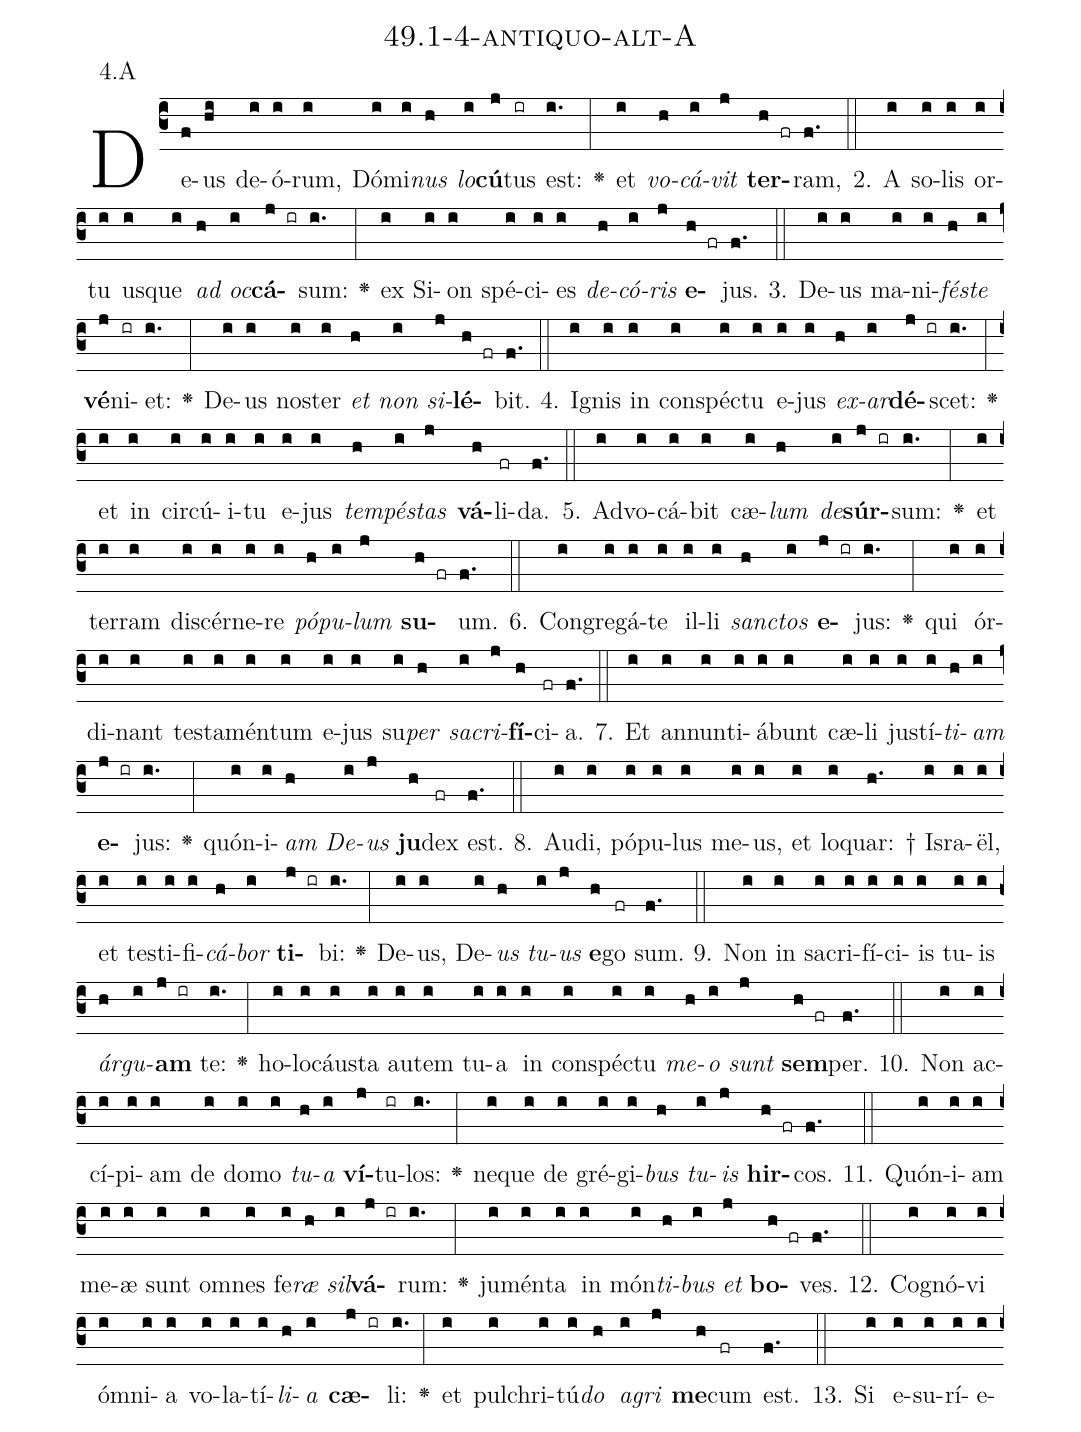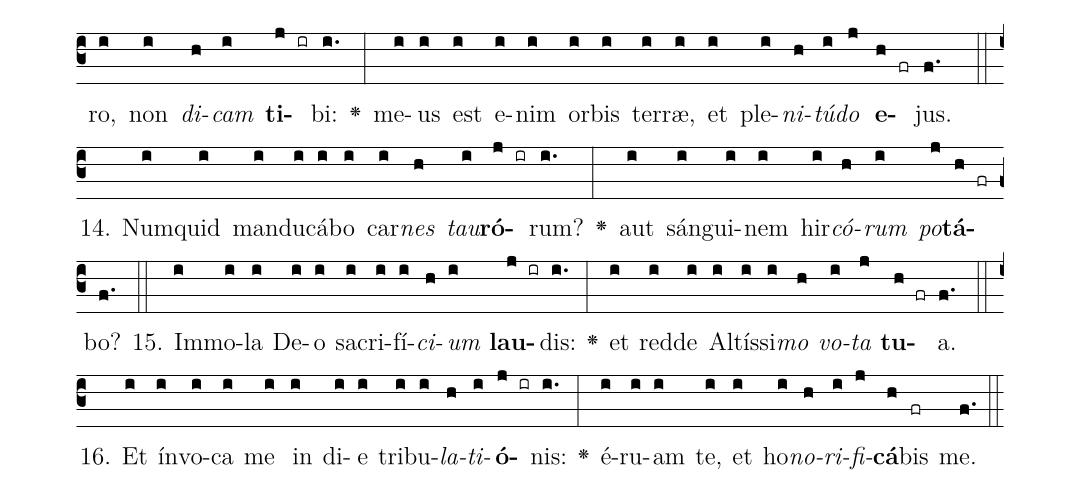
name: 49.1-4-antiquo-alt-A;
annotation: 4.A;
%%
(c3)De(f)us(hi) de(i)ó(i)rum,(i) Dó(i)mi(i)<i>nus</i>(h) <i>lo</i>(i)<b>cú</b>(j)tus(ir) est:(i.) <v>\greheightstar</v>(:) et(i) <i>vo</i>(h)<i>cá</i>(i)<i>vit</i>(j) <b>ter</b>(h fr)ram,(f.) (::)
2. A(i) so(i)lis(i) or(i)tu(i) us(i)que(i) <i>ad</i>(h) <i>oc</i>(i)<b>cá</b>(j ir)sum:(i.) <v>\greheightstar</v>(:) ex(i) Si(i)on(i) spé(i)ci(i)es(i) <i>de</i>(h)<i>có</i>(i)<i>ris</i>(j) <b>e</b>(h fr)jus.(f.) (::)
3. De(i)us(i) ma(i)ni(i)<i>fés</i>(h)<i>te</i>(i) <b>vé</b>(j)ni(ir)et:(i.) <v>\greheightstar</v>(:) De(i)us(i) nos(i)ter(i) <i>et</i>(h) <i>non</i>(i) <i>si</i>(j)<b>lé</b>(h fr)bit.(f.) (::)
4. I(i)gnis(i) in(i) con(i)spéc(i)tu(i) e(i)jus(i) <i>ex</i>(h)<i>ar</i>(i)<b>dé</b>(j ir)scet:(i.) <v>\greheightstar</v>(:) et(i) in(i) cir(i)cú(i)i(i)tu(i) e(i)jus(i) <i>tem</i>(h)<i>pés</i>(i)<i>tas</i>(j) <b>vá</b>(h)li(fr)da.(f.) (::)
5. Ad(i)vo(i)cá(i)bit(i) cæ(i)<i>lum</i>(h) <i>de</i>(i)<b>súr</b>(j ir)sum:(i.) <v>\greheightstar</v>(:) et(i) ter(i)ram(i) di(i)scér(i)ne(i)re(i) <i>pó</i>(h)<i>pu</i>(i)<i>lum</i>(j) <b>su</b>(h fr)um.(f.) (::)
6. Con(i)gre(i)gá(i)te(i) il(i)li(i) <i>sanc</i>(h)<i>tos</i>(i) <b>e</b>(j ir)jus:(i.) <v>\greheightstar</v>(:) qui(i) ór(i)di(i)nant(i) tes(i)ta(i)mén(i)tum(i) e(i)jus(i) su(i)<i>per</i>(h) <i>sa</i>(i)<i>cri</i>(j)<b>fí</b>(h)ci(fr)a.(f.) (::)
7. Et(i) an(i)nun(i)ti(i)á(i)bunt(i) cæ(i)li(i) jus(i)tí(i)<i>ti</i>(h)<i>am</i>(i) <b>e</b>(j ir)jus:(i.) <v>\greheightstar</v>(:) quón(i)i(i)<i>am</i>(h) <i>De</i>(i)<i>us</i>(j) <b>ju</b>(h)dex(fr) est.(f.) (::)
8. Au(i)di,(i) pó(i)pu(i)lus(i) me(i)us,(i) et(i) lo(i)quar: †(h.) Is(i)ra(i)ël,(i) et(i) tes(i)ti(i)fi(i)<i>cá</i>(h)<i>bor</i>(i) <b>ti</b>(j ir)bi:(i.) <v>\greheightstar</v>(:) De(i)us,(i) De(i)<i>us</i>(h) <i>tu</i>(i)<i>us</i>(j) <b>e</b>(h)go(fr) sum.(f.) (::)
9. Non(i) in(i) sa(i)cri(i)fí(i)ci(i)is(i) tu(i)is(i) <i>ár</i>(h)<i>gu</i>(i)<b>am</b>(j ir) te:(i.) <v>\greheightstar</v>(:) ho(i)lo(i)cáus(i)ta(i) au(i)tem(i) tu(i)a(i) in(i) con(i)spéc(i)tu(i) <i>me</i>(h)<i>o</i>(i) <i>sunt</i>(j) <b>sem</b>(h fr)per.(f.) (::)
10. Non(i) ac(i)cí(i)pi(i)am(i) de(i) do(i)mo(i) <i>tu</i>(h)<i>a</i>(i) <b>ví</b>(j)tu(ir)los:(i.) <v>\greheightstar</v>(:) ne(i)que(i) de(i) gré(i)gi(i)<i>bus</i>(h) <i>tu</i>(i)<i>is</i>(j) <b>hir</b>(h fr)cos.(f.) (::)
11. Quón(i)i(i)am(i) me(i)æ(i) sunt(i) om(i)nes(i) fe(i)<i>ræ</i>(h) <i>sil</i>(i)<b>vá</b>(j ir)rum:(i.) <v>\greheightstar</v>(:) ju(i)mén(i)ta(i) in(i) món(i)<i>ti</i>(h)<i>bus</i>(i) <i>et</i>(j) <b>bo</b>(h fr)ves.(f.) (::)
12. Co(i)gnó(i)vi(i) óm(i)ni(i)a(i) vo(i)la(i)tí(i)<i>li</i>(h)<i>a</i>(i) <b>cæ</b>(j ir)li:(i.) <v>\greheightstar</v>(:) et(i) pul(i)chri(i)tú(i)<i>do</i>(h) <i>a</i>(i)<i>gri</i>(j) <b>me</b>(h)cum(fr) est.(f.) (::)
13. Si(i) e(i)su(i)rí(i)e(i)ro,(i) non(i) <i>di</i>(h)<i>cam</i>(i) <b>ti</b>(j ir)bi:(i.) <v>\greheightstar</v>(:) me(i)us(i) est(i) e(i)nim(i) or(i)bis(i) ter(i)ræ,(i) et(i) ple(i)<i>ni</i>(h)<i>tú</i>(i)<i>do</i>(j) <b>e</b>(h fr)jus.(f.) (::)
14. Num(i)quid(i) man(i)du(i)cá(i)bo(i) car(i)<i>nes</i>(h) <i>tau</i>(i)<b>ró</b>(j ir)rum?(i.) <v>\greheightstar</v>(:) aut(i) sán(i)gui(i)nem(i) hir(i)<i>có</i>(h)<i>rum</i>(i) <i>po</i>(j)<b>tá</b>(h fr)bo?(f.) (::)
15. Im(i)mo(i)la(i) De(i)o(i) sa(i)cri(i)fí(i)<i>ci</i>(h)<i>um</i>(i) <b>lau</b>(j ir)dis:(i.) <v>\greheightstar</v>(:) et(i) red(i)de(i) Al(i)tís(i)si(i)<i>mo</i>(h) <i>vo</i>(i)<i>ta</i>(j) <b>tu</b>(h fr)a.(f.) (::)
16. Et(i) ín(i)vo(i)ca(i) me(i) in(i) di(i)e(i) tri(i)bu(i)<i>la</i>(h)<i>ti</i>(i)<b>ó</b>(j ir)nis:(i.) <v>\greheightstar</v>(:) é(i)ru(i)am(i) te,(i) et(i) ho(i)<i>no</i>(h)<i>ri</i>(i)<i>fi</i>(j)<b>cá</b>(h)bis(fr) me.(f.) (::)
